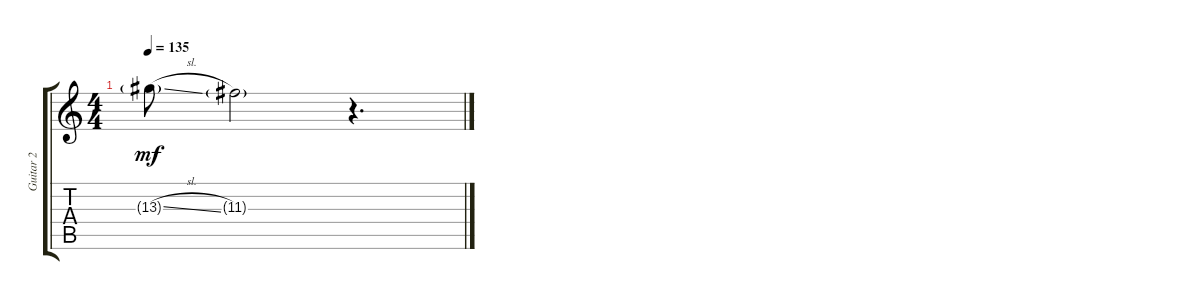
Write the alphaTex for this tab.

\track ("Guitar 2" "Guitar 2") {instrument electricguitarjazz}
\staff {score tabs}
\tuning (E4 B3 G3 D3 A2 E2) {hide}
\ts (4 4)
\tempo 135
\clef g2
\ks c
13.3{sl g}.8{dy mf} 11.3{g}.2 r.4{d}
